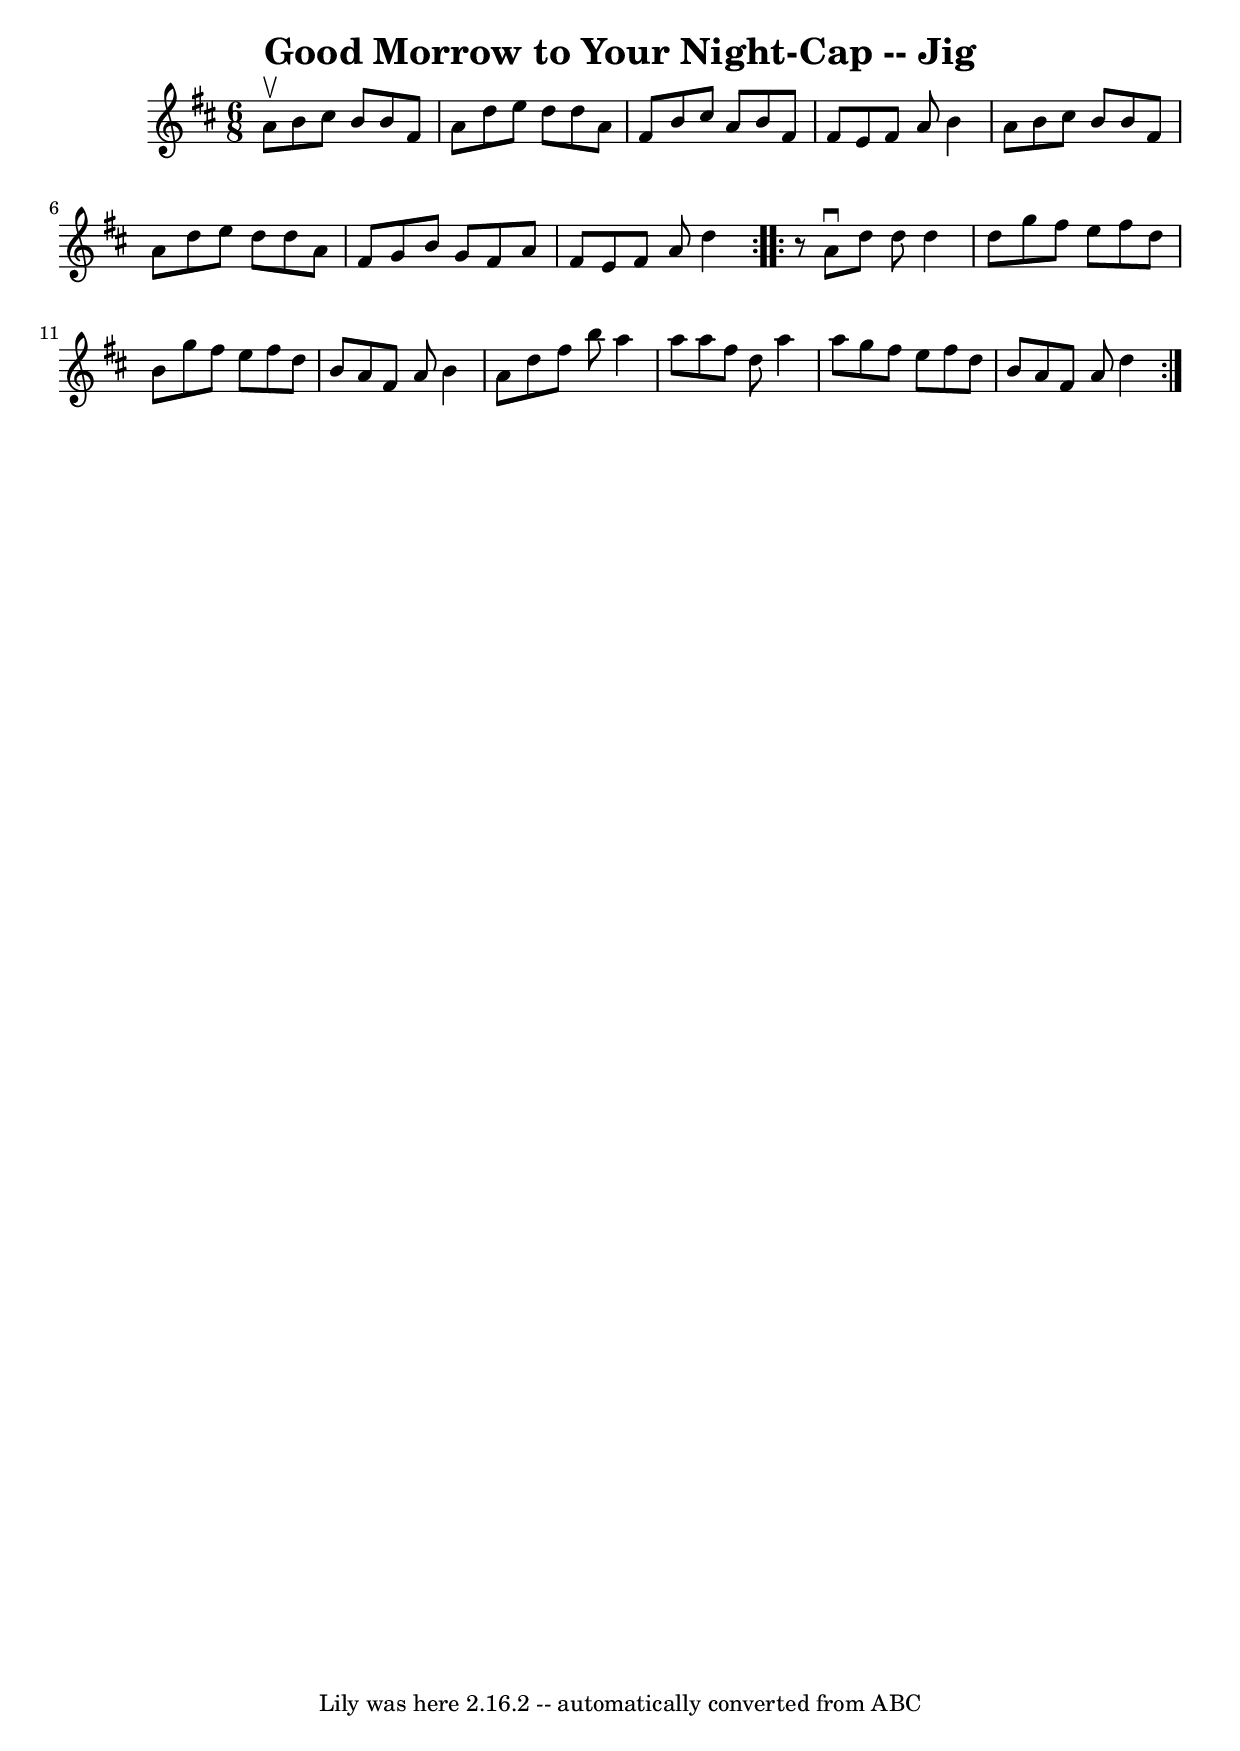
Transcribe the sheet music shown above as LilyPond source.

\version "2.16.2"
\include "Mammoth.ily"
\header {
  %% book = "Ryan's Mammoth Collection"
  crossRefNumber = "1"
  footnotes = "\\\\91 475"
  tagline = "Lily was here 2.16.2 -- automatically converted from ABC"
  title = "Good Morrow to Your Night-Cap -- Jig"

}
voicedefault =  {



  \repeat volta 2 {

    \time 6/8 
    \key d \major a'8^\upbow |
    b'8 cis''8 b'8 b'8  
    fis'8 a'8    |
    d''8 e''8 d''8 d''8 a'8 fis'8    
    |
    b'8 cis''8 a'8 b'8 fis'8 fis'8    |
    e'8    
    fis'8 a'8 b'4 a'8    |
    b'8 cis''8 b'8 b'8 fis'8 
    a'8    |
    d''8 e''8 d''8 d''8 a'8 fis'8    |
    
    g'8 b'8 g'8 fis'8 a'8 fis'8    |
    e'8 fis'8 a'8    
    d''4  
  }     
  \repeat volta 2 {
    r8 |
    a'8^\downbow d''8 d''8    
    d''4 d''8    |
    g''8 fis''8 e''8 fis''8 d''8 b'8    
    |
    g''8 fis''8 e''8 fis''8 d''8 b'8    |
    a'8    
    fis'8 a'8 b'4 a'8    |
    d''8 fis''8 b''8 a''4    
    a''8    |
    a''8 fis''8 d''8 a''4 a''8    |
    g''8    
    fis''8 e''8 fis''8 d''8 b'8    |
    a'8 fis'8 a'8    
    d''4  
  }   

}

\score{
  <<

    \context Staff="default"
    {
      \voicedefault 
      
    }

  >>
  \layout {
    
  }
  \midi {
  }

}
